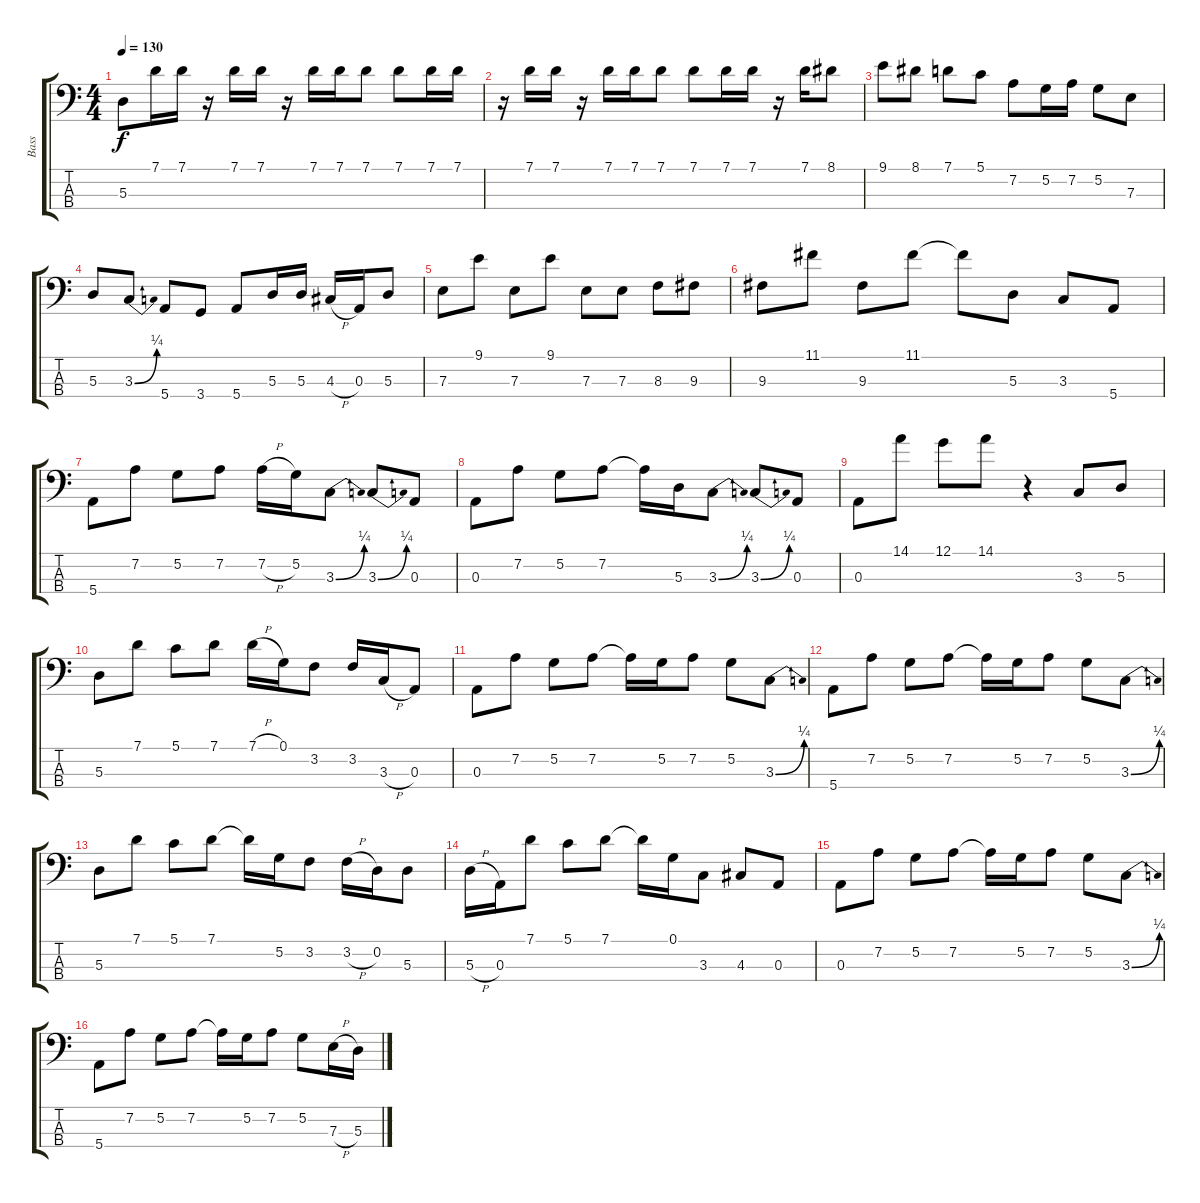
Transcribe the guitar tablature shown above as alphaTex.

\track ("Bass" "Bass") {instrument electricbassfinger}
\staff {score tabs}
\tuning (G2 D2 A1 E1) {hide}
\ts (4 4)
\tempo 130
\clef f4
\ks c
5.3.8{dy f} 7.1.16 7.1.16 r.16 7.1.16 7.1.16 r.16 7.1.16 7.1.16 7.1.8 7.1.8 7.1.16 7.1.16 |
r.16 7.1.16 7.1.16 r.16 7.1.16 7.1.16 7.1.8 7.1.8 7.1.16 7.1.16 r.16 7.1.16 8.1.8 |
9.1.8 8.1.8 7.1.8 5.1.8 7.2.8 5.2.16 7.2.16 5.2.8 7.3.8 |
5.3.8 3.3{be (bend 0 0 60 1)}.8 5.4.8 3.4.8 5.4.8 5.3.16 5.3.16 4.3{h}.16 0.3.16 5.3.8 |
7.3.8 9.1.8 7.3.8 9.1.8 7.3.8 7.3.8 8.3.8 9.3.8 |
9.3.8 11.1.8 9.3.8 11.1.8 11.1{t}.8 5.3.8 3.3.8 5.4.8 |
5.4.8 7.2.8 5.2.8 7.2.8 7.2{h}.16 5.2.16 3.3{be (bend 0 0 60 1)}.8 3.3{be (bend 0 0 60 1)}.8 0.3.8 |
0.3.8 7.2.8 5.2.8 7.2.8 7.2{t}.16 5.3.16 3.3{be (bend 0 0 60 1)}.8 3.3{be (bend 0 0 60 1)}.8 0.3.8 |
0.3.8 14.1.8 12.1.8 14.1.8 r.4 3.3.8 5.3.8 |
5.3.8 7.1.8 5.1.8 7.1.8 7.1{h}.16 0.1.16 3.2.8 3.2.16 3.3{h}.16 0.3.8 |
0.3.8 7.2.8 5.2.8 7.2.8 7.2{t}.16 5.2.16 7.2.8 5.2.8 3.3{be (bend 0 0 60 1)}.8 |
5.4.8 7.2.8 5.2.8 7.2.8 7.2{t}.16 5.2.16 7.2.8 5.2.8 3.3{be (bend 0 0 60 1)}.8 |
5.3.8 7.1.8 5.1.8 7.1.8 7.1{t}.16 5.2.16 3.2.8 3.2{h}.16 0.2.16 5.3.8 |
5.3{h}.16 0.3.16 7.1.8 5.1.8 7.1.8 7.1{t}.16 0.1.16 3.3.8 4.3.8 0.3.8 |
0.3.8 7.2.8 5.2.8 7.2.8 7.2{t}.16 5.2.16 7.2.8 5.2.8 3.3{be (bend 0 0 60 1)}.8 |
5.4.8 7.2.8 5.2.8 7.2.8 7.2{t}.16 5.2.16 7.2.8 5.2.8 7.3{h}.16 5.3.16
